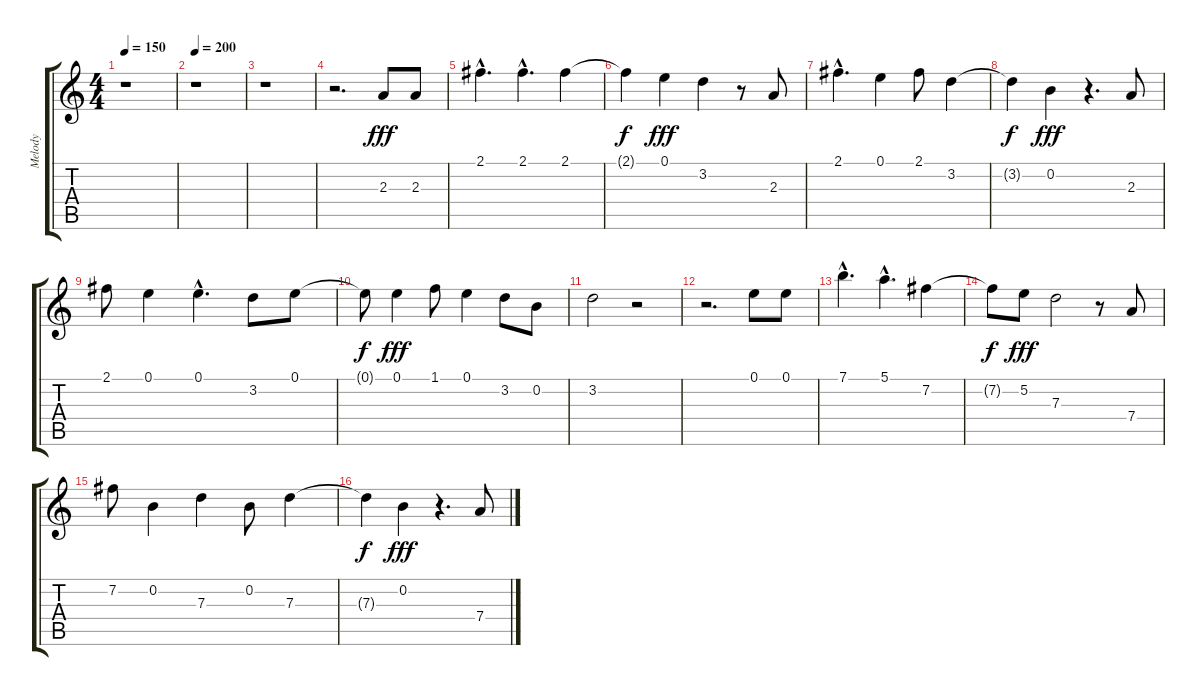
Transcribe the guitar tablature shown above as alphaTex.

\track ("Melody" "Melody") {instrument electricguitarjazz}
\staff {score tabs}
\tuning (E4 B3 G3 D3 A2 E2) {hide}
\ts (4 4)
\tempo 150
\clef g2
\ks c
r.1{dy fff instrument electricguitarjazz} |
\tempo 200
r.1 |
r.1 |
r.2{d} 2.3.8 2.3.8 |
2.1{hac}.4{d} 2.1{hac}.4{d} 2.1.4 |
2.1{t}.4{dy f} 0.1.4{dy fff} 3.2.4 r.8 2.3.8 |
2.1{hac}.4{d} 0.1.4 2.1.8 3.2.4 |
3.2{t}.4{dy f} 0.2.4{dy fff} r.4{d} 2.3.8 |
2.1.8 0.1.4 0.1{hac}.4{d} 3.2.8 0.1.8 |
0.1{t}.8{dy f} 0.1.4{dy fff} 1.1.8 0.1.4 3.2.8 0.2.8 |
3.2.2 r.2 |
r.2{d} 0.1.8 0.1.8 |
7.1{hac}.4{d} 5.1{hac}.4{d} 7.2.4 |
7.2{t}.8{dy f} 5.2.8{dy fff} 7.3.2 r.8 7.4.8 |
7.2.8 0.2.4 7.3.4 0.2.8 7.3.4 |
7.3{t}.4{dy f} 0.2.4{dy fff} r.4{d} 7.4.8
